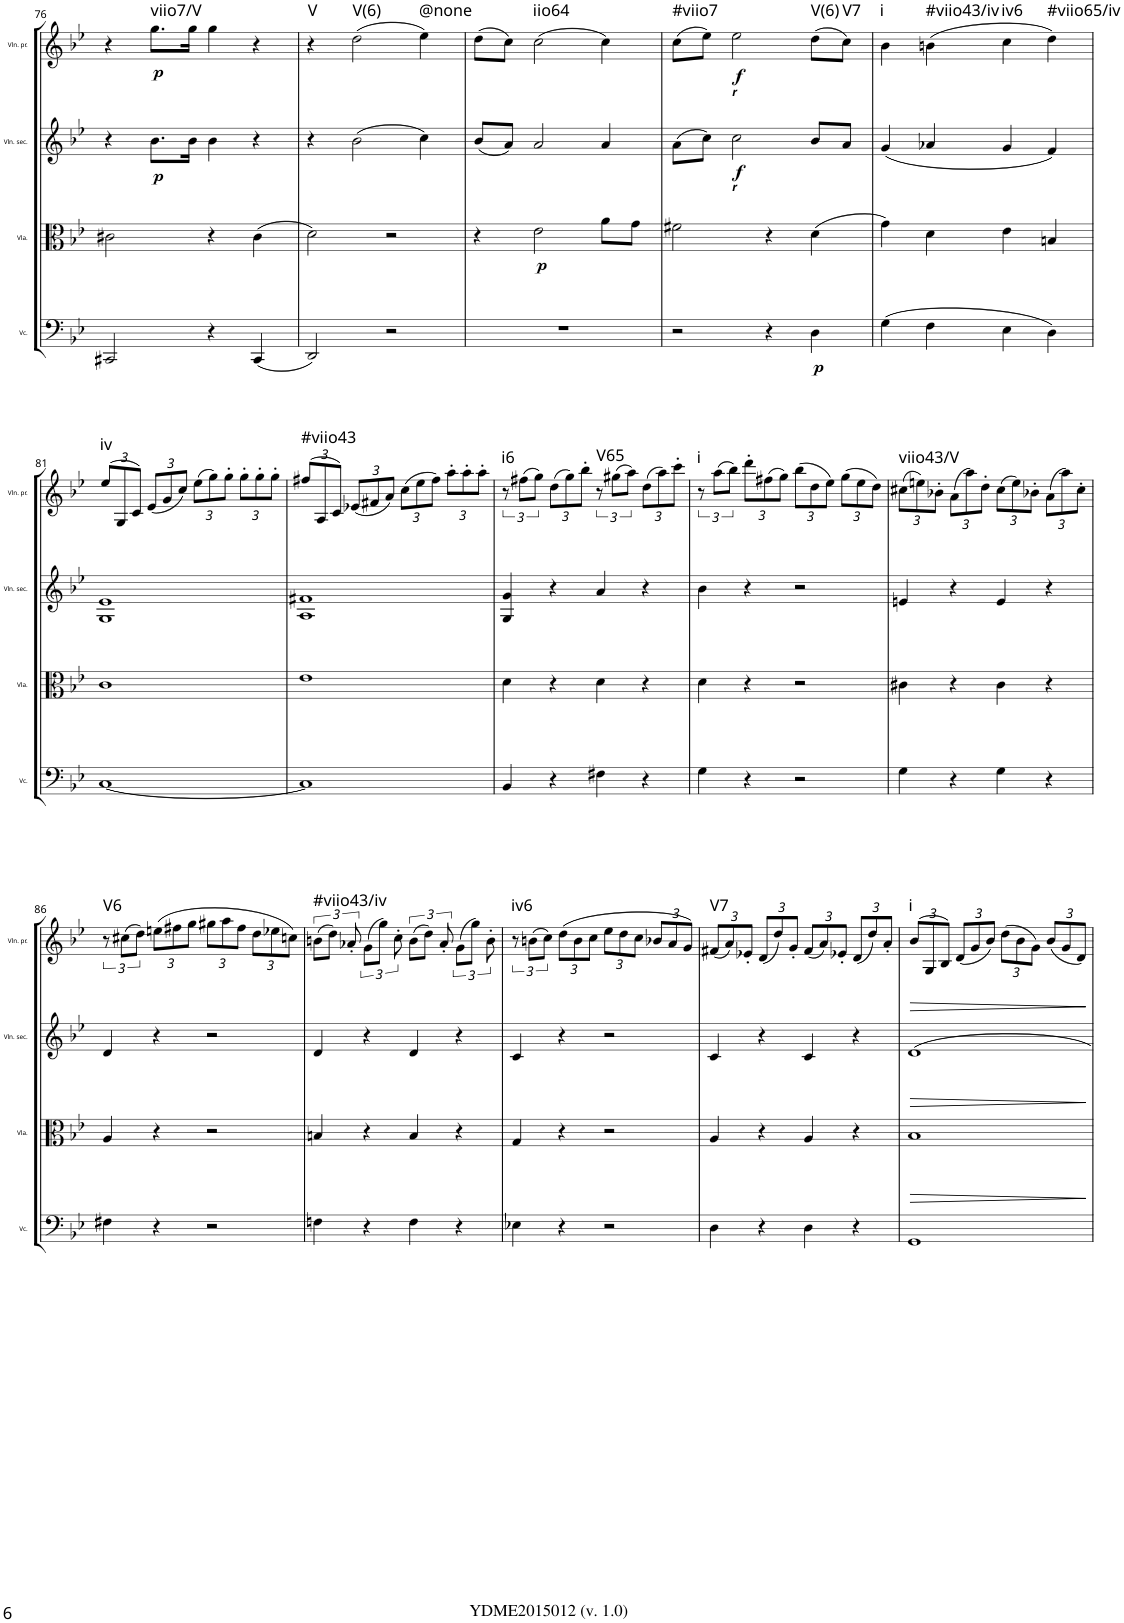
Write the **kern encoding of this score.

**kern	**dynam	**kern	**dynam	**kern	**dynam	**kern	**dynam	**harte
*part4	*part4	*part3	*part3	*part2	*part2	*part1	*part1	*part1
*staff4	*staff4	*staff3	*staff3	*staff2	*staff2	*staff1	*staff1	*
*I"Violoncelle	*	*I"Viola	*	*I"Violino secondo	*	*I"Violino primo	*	*
*I'Vc.	*	*I'Vla.	*	*I'Vln. sec.	*	*I'Vln. pr.	*	*
!!LO:PB:g=z
*clefF4	*	*clefC3	*	*clefG2	*	*clefG2	*	*
*k[b-e-]	*	*k[b-e-]	*	*k[b-e-]	*	*k[b-e-]	*	*
*B-:	*	*B-:	*	*B-:	*	*B-:	*	*
*M2/2	*	*M2/2	*	*M2/2	*	*M2/2	*	*
*met(c|)	*	*met(c|)	*	*met(c|)	*	*met(c|)	*	*
=76	=76	=76	=76	=76	=76	=76	=76	=76
2CC#X/	.	2c#X\	.	4r	.	4r	.	.
!	!	!	!	!	!LO:DY:b	!	!LO:DY:b	!LO:H:kt=viio7/V
.	.	.	.	8.b-\L	p	8.gg\L	p	N
.	.	.	.	16b-\Jk	.	16gg\Jk	.	.
4r	.	4r	.	4b-\	.	4gg\	.	.
(<4CC#/	.	(>4c#\	.	4r	.	4r	.	.
=77	=77	=77	=77	=77	=77	=77	=77	=77
!	!	!	!	!	!	!	!	!LO:H:kt=V
2DD/)	.	2d\)	.	4r	.	4r	.	N
!	!	!	!	!	!	!	!	!LO:H:kt=V(6)
.	.	.	.	(>2b-\	.	(>2dd\	.	N
2r	.	2r	.	.	.	.	.	.
!	!	!	!	!	!	!	!	!LO:H:kt=@none
.	.	.	.	4cc\)	.	4ee-\)	.	N
=78	=78	=78	=78	=78	=78	=78	=78	=78
1r	.	4r	.	(<8b-/L	.	(>8dd\L	.	.
.	.	.	.	8a/J)	.	8cc\J)	.	.
!	!	!	!LO:DY:b	!	!	!	!	!LO:H:kt=iio64
.	.	2e-\	p	2a/	.	(>2cc\	.	N
.	.	8a\L	.	4a/	.	4cc\)	.	.
.	.	8g\J	.	.	.	.	.	.
=79	=79	=79	=79	=79	=79	=79	=79	=79
!	!	!	!	!	!	!	!	!LO:H:kt=#viio7
2r	.	2f#X\	.	(>8a\L	.	(>8cc\L	.	N
.	.	.	.	8cc\J)	.	8ee-\J)	.	.
!	!	!	!	!	!	!LO:TX:b:Bi:t=r	!	!
!	!	!	!	!LO:TX:b:Bi:t=r	!	!	!	!
!	!	!	!	!	!LO:DY:b	!	!LO:DY:b	!
.	.	.	.	2cc\	f	2ee-\	f	.
4r	.	4r	.	.	.	.	.	.
!	!LO:DY:b	!	!	!	!	!	!	!LO:H:kt=V(6)
4D\	p	(>4d\	.	8b-/L	.	(>8dd\L	.	N
!	!	!	!	!	!	!	!	!LO:H:kt=V7
.	.	.	.	8a/J	.	8cc\J)	.	N
=80	=80	=80	=80	=80	=80	=80	=80	=80
!	!	!	!	!	!	!	!	!LO:H:kt=i
(>4G\	.	4g\)	.	(<4g/	.	4b-\	.	N
!	!	!	!	!	!	!	!	!LO:H:kt=#viio43/iv
4F\	.	4d\	.	4a-X/	.	(>4bn\	.	N
!	!	!	!	!	!	!	!	!LO:H:kt=iv6
4E-\	.	4e-\	.	4g/	.	4cc\	.	N
!	!	!	!	!	!	!	!	!LO:H:kt=#viio65/iv
4D\)	.	4Bn/	.	4f/)	.	4dd\)	.	N
!!LO:LB:g=z
=81	=81	=81	=81	=81	=81	=81	=81	=81
*	*	*	*	*	*	*Xbrackettup	*	*
!	!	!	!	!	!	!	!	!LO:H:kt=iv
[1C	.	1c	.	1G 1e-	.	(>12ee-/L	.	N
.	.	.	.	.	.	12G/	.	.
.	.	.	.	.	.	12c/J)	.	.
.	.	.	.	.	.	(<12e-/L	.	.
.	.	.	.	.	.	12g/	.	.
.	.	.	.	.	.	12cc/J)	.	.
.	.	.	.	.	.	(>12ee-\L	.	.
.	.	.	.	.	.	12gg\)	.	.
.	.	.	.	.	.	12gg'\J	.	.
.	.	.	.	.	.	12gg'\L	.	.
.	.	.	.	.	.	12gg'\	.	.
.	.	.	.	.	.	12gg'\J	.	.
=82	=82	=82	=82	=82	=82	=82	=82	=82
!	!	!	!	!	!	!	!	!LO:H:kt=#viio43
1C]	.	1e-	.	1A 1f#X	.	(>12ff#X/L	.	N
.	.	.	.	.	.	12A/	.	.
.	.	.	.	.	.	12c/J)	.	.
.	.	.	.	.	.	(<12e-X/L	.	.
.	.	.	.	.	.	12f#X/	.	.
.	.	.	.	.	.	12a/J)	.	.
.	.	.	.	.	.	(>12cc\L	.	.
.	.	.	.	.	.	12ee-\	.	.
.	.	.	.	.	.	12ff#\J)	.	.
.	.	.	.	.	.	12aa'\L	.	.
.	.	.	.	.	.	12aa'\	.	.
.	.	.	.	.	.	12aa'\J	.	.
=83	=83	=83	=83	=83	=83	=83	=83	=83
*	*	*	*	*	*	*brackettup	*	*
!	!	!	!	!	!	!	!	!LO:H:kt=i6
4BB-/	.	4d\	.	4G/ 4g/	.	12r	.	N
.	.	.	.	.	.	(>12ff#X\L	.	.
.	.	.	.	.	.	12gg\J)	.	.
*	*	*	*	*	*	*Xbrackettup	*	*
4r	.	4r	.	4r	.	(>12dd\L	.	.
.	.	.	.	.	.	12gg\)	.	.
.	.	.	.	.	.	12bb-'\J	.	.
*	*	*	*	*	*	*brackettup	*	*
!	!	!	!	!	!	!	!	!LO:H:kt=V65
4F#X\	.	4d\	.	4a/	.	12r	.	N
.	.	.	.	.	.	(>12gg#X\L	.	.
.	.	.	.	.	.	12aa\J)	.	.
*	*	*	*	*	*	*Xbrackettup	*	*
4r	.	4r	.	4r	.	(>12dd\L	.	.
.	.	.	.	.	.	12aa\)	.	.
.	.	.	.	.	.	12ccc'\J	.	.
=84	=84	=84	=84	=84	=84	=84	=84	=84
*	*	*	*	*	*	*brackettup	*	*
!	!	!	!	!	!	!	!	!LO:H:kt=i
4G\	.	4d\	.	4b-\	.	12r	.	N
.	.	.	.	.	.	(>12aa\L	.	.
.	.	.	.	.	.	12bb-\J)	.	.
*	*	*	*	*	*	*Xbrackettup	*	*
4r	.	4r	.	4r	.	12ddd'\L	.	.
.	.	.	.	.	.	(>12ff#X\	.	.
.	.	.	.	.	.	12gg\J)	.	.
2r	.	2r	.	2r	.	(>12bb-\L	.	.
.	.	.	.	.	.	12dd\	.	.
.	.	.	.	.	.	12ee-\J)	.	.
.	.	.	.	.	.	(>12gg\L	.	.
.	.	.	.	.	.	12ee-\	.	.
.	.	.	.	.	.	12dd\J)	.	.
=85	=85	=85	=85	=85	=85	=85	=85	=85
!	!	!	!	!	!	!	!	!LO:H:kt=viio43/V
4G\	.	4c#X\	.	4en/	.	(>12cc#X\L	.	N
.	.	.	.	.	.	12een\)	.	.
.	.	.	.	.	.	12b-X'\J	.	.
4r	.	4r	.	4r	.	(>12a\L	.	.
.	.	.	.	.	.	12aa\)	.	.
.	.	.	.	.	.	12dd'\J	.	.
4G\	.	4c#\	.	4e/	.	(>12cc#\L	.	.
.	.	.	.	.	.	12ee\)	.	.
.	.	.	.	.	.	12b-X'\J	.	.
4r	.	4r	.	4r	.	(>12a\L	.	.
.	.	.	.	.	.	12aa\)	.	.
.	.	.	.	.	.	12cc#'\J	.	.
!!LO:LB:g=z
=86	=86	=86	=86	=86	=86	=86	=86	=86
*	*	*	*	*	*	*brackettup	*	*
!	!	!	!	!	!	!	!	!LO:H:kt=V6
4F#X\	.	4A/	.	4d/	.	12r	.	N
.	.	.	.	.	.	(>12cc#X\L	.	.
.	.	.	.	.	.	12dd\J)	.	.
*	*	*	*	*	*	*Xbrackettup	*	*
4r	.	4r	.	4r	.	(>12een\L	.	.
.	.	.	.	.	.	12ff#X\	.	.
.	.	.	.	.	.	12gg\J	.	.
2r	.	2r	.	2r	.	12gg#X\L	.	.
.	.	.	.	.	.	12aa\	.	.
.	.	.	.	.	.	12ff#\J	.	.
.	.	.	.	.	.	12dd\L	.	.
.	.	.	.	.	.	12ee-X\	.	.
.	.	.	.	.	.	12ccn\J)	.	.
=87	=87	=87	=87	=87	=87	=87	=87	=87
*	*	*	*	*	*	*brackettup	*	*
!	!	!	!	!	!	!	!	!LO:H:kt=#viio43/iv
4Fn\	.	4Bn/	.	4d/	.	(>12bn\L	.	N
.	.	.	.	.	.	12dd\J)	.	.
.	.	.	.	.	.	12a-X'/	.	.
4r	.	4r	.	4r	.	(>12g\L	.	.
.	.	.	.	.	.	12gg\J)	.	.
.	.	.	.	.	.	12cc'\	.	.
4F\	.	4B/	.	4d/	.	(>12b\L	.	.
.	.	.	.	.	.	12dd\J)	.	.
.	.	.	.	.	.	12a-'/	.	.
4r	.	4r	.	4r	.	(>12g\L	.	.
.	.	.	.	.	.	12gg\J)	.	.
.	.	.	.	.	.	12b'\	.	.
=88	=88	=88	=88	=88	=88	=88	=88	=88
!	!	!	!	!	!	!	!	!LO:H:kt=iv6
4E-X\	.	4G/	.	4c/	.	12r	.	N
.	.	.	.	.	.	(>12bn\L	.	.
.	.	.	.	.	.	12cc\J)	.	.
*	*	*	*	*	*	*Xbrackettup	*	*
4r	.	4r	.	4r	.	(>12dd\L	.	.
.	.	.	.	.	.	12b\	.	.
.	.	.	.	.	.	12cc\J	.	.
2r	.	2r	.	2r	.	12ee-\L	.	.
.	.	.	.	.	.	12dd\	.	.
.	.	.	.	.	.	12cc\J	.	.
.	.	.	.	.	.	12b-X/L	.	.
.	.	.	.	.	.	12a/	.	.
.	.	.	.	.	.	12g/J)	.	.
=89	=89	=89	=89	=89	=89	=89	=89	=89
!	!	!	!	!	!	!	!	!LO:H:kt=V7
4D\	.	4A/	.	4c/	.	(<12f#X/L	.	N
.	.	.	.	.	.	12a/)	.	.
.	.	.	.	.	.	12e-X'/J	.	.
4r	.	4r	.	4r	.	(<12d/L	.	.
.	.	.	.	.	.	12dd/)	.	.
.	.	.	.	.	.	12g'/J	.	.
4D\	.	4A/	.	4c/	.	(<12f#/L	.	.
.	.	.	.	.	.	12a/)	.	.
.	.	.	.	.	.	12e-X'/J	.	.
4r	.	4r	.	4r	.	(<12d/L	.	.
.	.	.	.	.	.	12dd/)	.	.
.	.	.	.	.	.	12a'/J	.	.
=90	=90	=90	=90	=90	=90	=90	=90	=90
!	!LO:HP:b	!	!LO:HP:b	!	!LO:HP:b	!	!	!LO:H:kt=i
1GG	>	1B-	>	1d	>	(>12b-/L	.	N
.	.	.	.	.	.	12G/	.	.
.	.	.	.	.	.	12B-/J)	.	.
.	.	.	.	.	.	(<12d/L	.	.
.	.	.	.	.	.	12g/	.	.
.	.	.	.	.	.	12b-/J)	.	.
.	.	.	.	.	.	(>12dd\L	.	.
.	.	.	.	.	.	12b-\	.	.
.	.	.	.	.	.	12g\J)	.	.
.	.	.	.	.	.	(<12b-/L	.	.
.	.	.	.	.	.	12g/	.	.
.	.	.	.	.	.	12d/J)	.	.
.	]	.	]	.	]	.	.	.
=	=	=	=	=	=	=	=	=
*-	*-	*-	*-	*-	*-	*-	*-	*-
